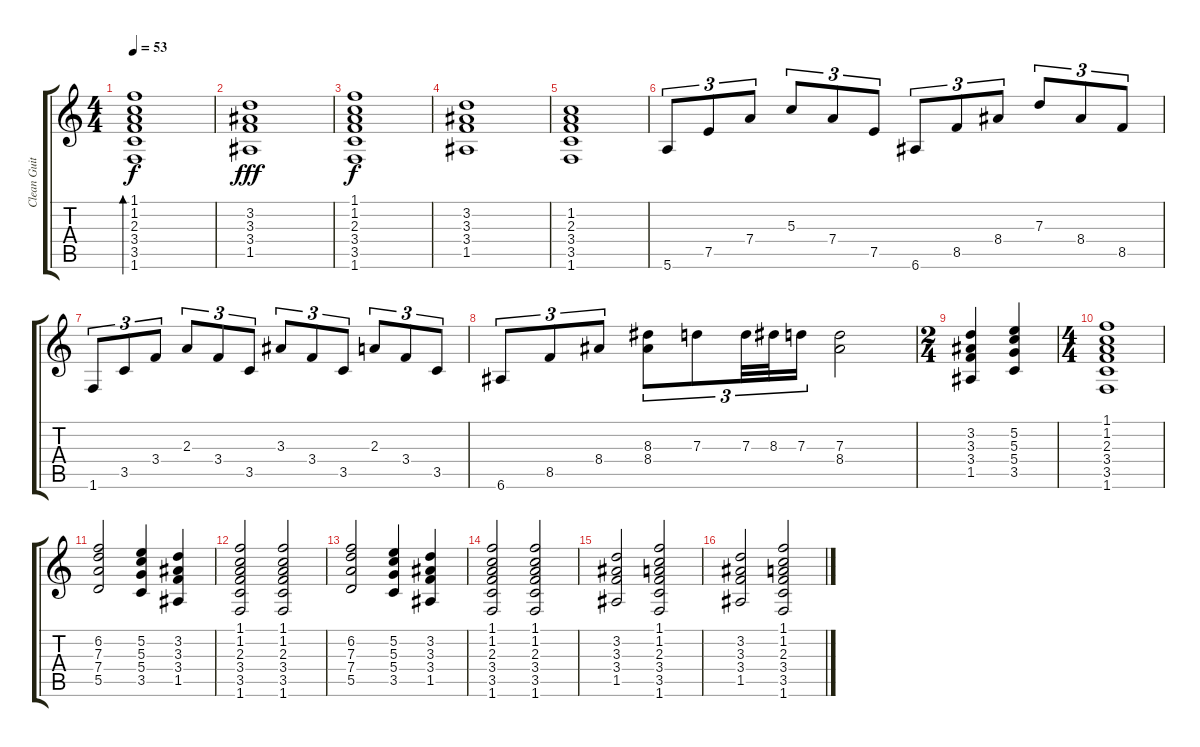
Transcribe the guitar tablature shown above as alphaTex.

\track ("Clean Guitar" "Clean Guit") {instrument electricguitarjazz}
\staff {score tabs}
\tuning (E4 B3 G3 D3 A2 E2) {hide}
\ts (4 4)
\tempo 53
\clef g2
\ks c
(1.1 1.2 2.3 3.4 3.5 1.6).1{bd 120 dy f} |
(3.2 3.3 3.4 1.5).1{dy fff volume 13 instrument electricguitarclean} |
(1.1 1.2 2.3 3.4 3.5 1.6).1{dy f} |
(3.2 3.3 3.4 1.5).1 |
(1.2 2.3 3.4 3.5 1.6).1 |
5.6.8{tu (3 2) volume 16 instrument electricguitarclean} 7.5.8{tu (3 2)} 7.4.8{tu (3 2)} 5.3.8{tu (3 2)} 7.4.8{tu (3 2)} 7.5.8{tu (3 2)} 6.6.8{tu (3 2)} 8.5.8{tu (3 2)} 8.4.8{tu (3 2)} 7.3.8{tu (3 2)} 8.4.8{tu (3 2)} 8.5.8{tu (3 2)} |
1.6.8{tu (3 2)} 3.5.8{tu (3 2)} 3.4.8{tu (3 2)} 2.3.8{tu (3 2)} 3.4.8{tu (3 2)} 3.5.8{tu (3 2)} 3.3.8{tu (3 2)} 3.4.8{tu (3 2)} 3.5.8{tu (3 2)} 2.3.8{tu (3 2)} 3.4.8{tu (3 2)} 3.5.8{tu (3 2)} |
6.6.8{tu (3 2)} 8.5.8{tu (3 2)} 8.4.8{tu (3 2)} (8.3 8.4).8{tu (3 2)} 7.3.8{tu (3 2)} 7.3.32{tu (3 2)} 8.3.32{tu (3 2)} 7.3.16{tu (3 2)} (7.3 8.4).2 |
\ts (2 4)
(3.2 3.3 3.4 1.5).4{volume 10} (5.2 5.3 5.4 3.5).4 |
\ts (4 4)
(1.1 1.2 2.3 3.4 3.5 1.6).1 |
(6.2 7.3 7.4 5.5).2 (5.2 5.3 5.4 3.5).4 (3.2 3.3 3.4 1.5).4 |
(1.1 1.2 2.3 3.4 3.5 1.6).2 (1.1 1.2 2.3 3.4 3.5 1.6).2 |
(6.2 7.3 7.4 5.5).2 (5.2 5.3 5.4 3.5).4 (3.2 3.3 3.4 1.5).4 |
(1.1 1.2 2.3 3.4 3.5 1.6).2 (1.1 1.2 2.3 3.4 3.5 1.6).2 |
(3.2 3.3 3.4 1.5).2 (1.1 1.2 2.3 3.4 3.5 1.6).2 |
(3.2 3.3 3.4 1.5).2 (1.1 1.2 2.3 3.4 3.5 1.6).2
